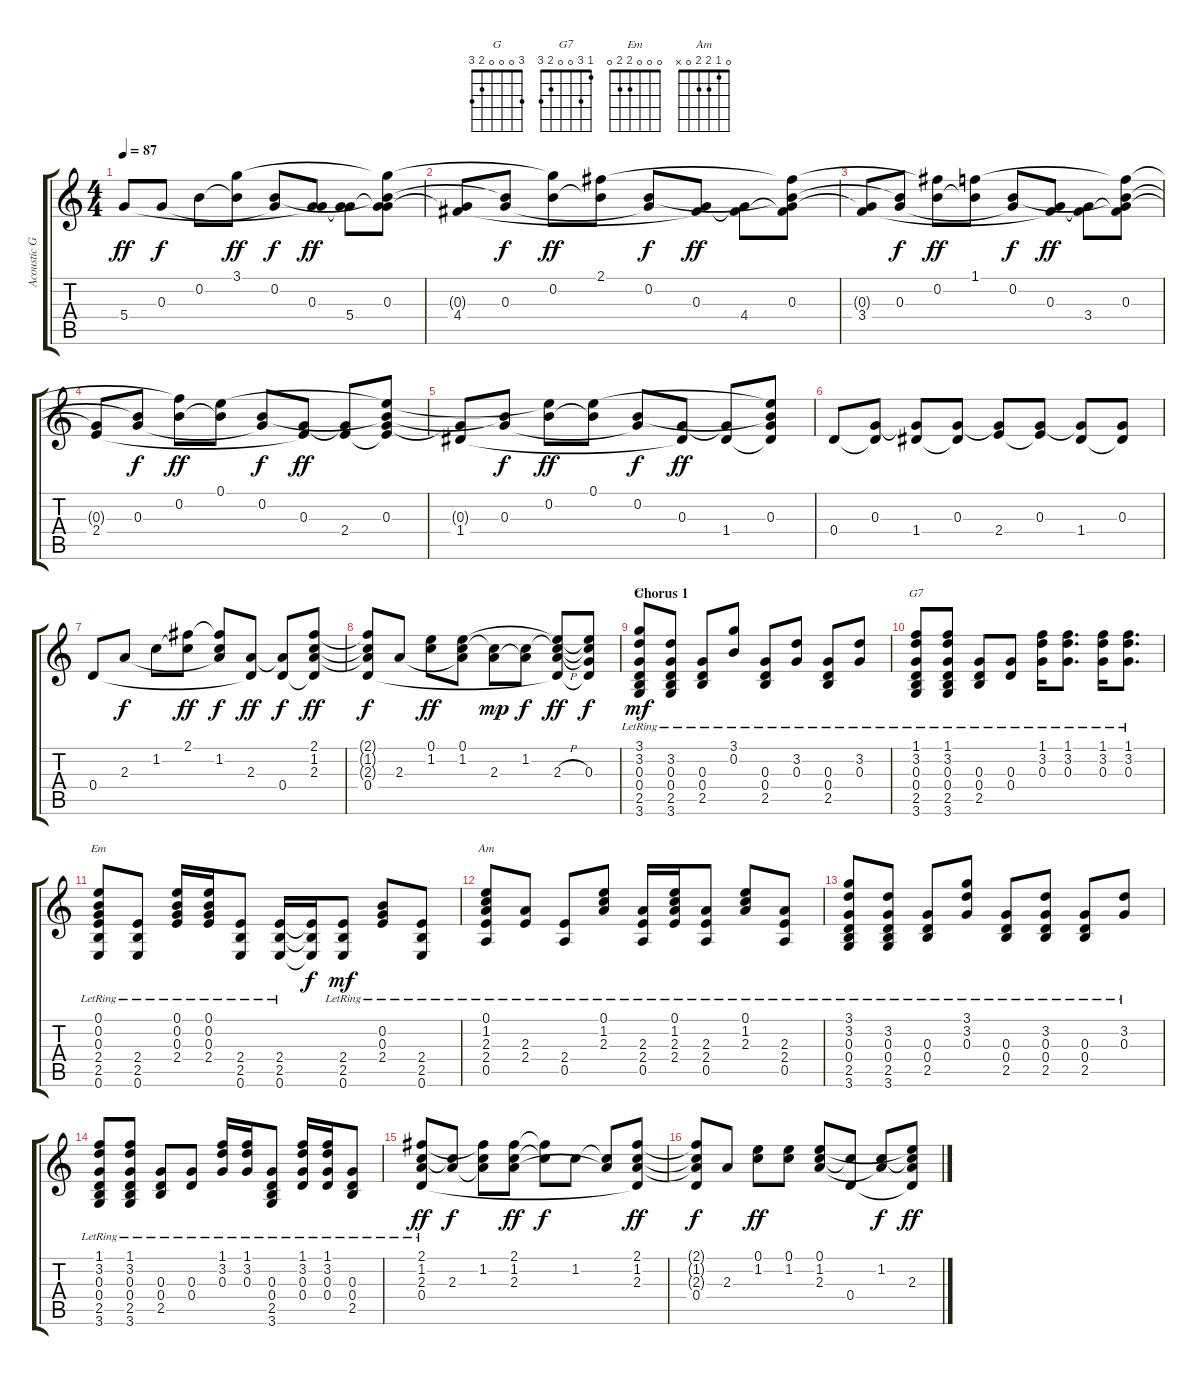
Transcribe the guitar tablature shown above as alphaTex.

\track ("Acoustic Guitar 1" "Acoustic G") {instrument acousticguitarsteel}
\staff {score tabs}
\tuning (E4 B3 G3 D3 A2 E2) {hide}
\chord ("G" 3 0 0 0 2 3)
\chord ("G7" 1 3 0 0 2 3)
\chord ("Em" 0 0 0 2 2 0)
\chord ("Am" 0 1 2 2 0 x)
\ts (4 4)
\tempo 87
\clef g2
\ks c
5.4.8{dy ff} 0.3.8{dy f} 0.2.8 (3.1 0.2{t}).8{dy ff} (0.2 0.3{t}).8{dy f} (0.3 5.4{t}).8{dy ff} (0.3{t} 5.4).8 (3.1{t} 0.2{t} 0.3 5.4{t}).8 |
(0.3{t} 4.4).8 (0.2{t} 0.3).8{dy f} (3.1{t} 0.2).8{dy ff} (2.1 0.2{t}).8 (0.2 0.3{t}).8{dy f} (0.3 4.4{t}).8{dy ff} (0.3{t} 4.4).8 (2.1{t} 0.2{t} 0.3 4.4{t}).8 |
(0.3{t} 3.4).8 (0.2{t} 0.3).8{dy f} (2.1{t} 0.2).8{dy ff} (1.1 0.2{t}).8 (0.2 0.3{t}).8{dy f} (0.3 3.4{t}).8{dy ff} (0.3{t} 3.4).8 (1.1{t} 0.2{t} 0.3 3.4{t}).8 |
(0.3{t} 2.4).8 (0.2{t} 0.3).8{dy f} (1.1{t} 0.2).8{dy ff} (0.1 0.2{t}).8 (0.2 0.3{t}).8{dy f} (0.3 2.4{t}).8{dy ff} (0.3{t} 2.4).8 (0.1{t} 0.2{t} 0.3 2.4{t}).8 |
(0.3{t} 1.4).8 (0.2{t} 0.3).8{dy f} (0.1{t} 0.2).8{dy ff} (0.1 0.2{t}).8 (0.2 0.3{t}).8{dy f} (0.3 1.4{t}).8{dy ff} (0.3{t} 1.4).8 (0.1{t} 0.2{t} 0.3 1.4{t}).8 |
0.4.8 (0.3 0.4{t}).8 (0.3{t} 1.4).8 (0.3 1.4{t}).8 (0.3{t} 2.4).8 (0.3 2.4{t}).8 (0.3{t} 1.4).8 (0.3 1.4{t}).8 |
0.4.8 2.3.8{dy f} 1.2.8 (2.1 1.2{t}).8{dy ff} (2.1{t} 1.2 2.3{t}).8{dy f} (2.3 0.4{t}).8{dy ff} (2.3{t} 0.4).8{dy f} (2.1 1.2 2.3 0.4{t}).8{dy ff} |
(2.1{t} 1.2{t} 2.3{t} 0.4).8{dy f} 2.3.8 (0.1 1.2).8{dy ff} (0.1 1.2 2.3{t}).8 (1.2{t} 2.3).8{dy mp} (1.2 2.3{t}).8{dy f} (0.1{t} 1.2{t} 2.3{h} 0.4{t}).8{dy ff} (0.1{t} 1.2{t} 0.3 0.4{t}).8{dy f} |
\section ("" "Chorus 1")
(3.1{lr} 3.2{lr} 0.3{lr} 0.4{lr} 2.5{lr} 3.6{lr}).8{ch "G" dy mf} (3.2{lr} 0.3 0.4 2.5 3.6).8 (0.3{lr} 0.4 2.5).8 (3.1{lr} 0.2{lr}).8 (0.3{lr} 0.4 2.5).8 (3.2{lr} 0.3).8 (0.3{lr} 0.4 2.5).8 (3.2{lr} 0.3).8 |
(1.1{lr} 3.2{lr} 0.3{lr} 0.4{lr} 2.5{lr} 3.6{lr}).8{ch "G7"} (1.1{lr} 3.2{lr} 0.3 0.4 2.5 3.6).8 (0.3 0.4{lr} 2.5).8 (0.3{lr} 0.4).8 (1.1{lr} 3.2{lr} 0.3{lr}).16 (1.1{lr} 3.2{lr} 0.3{lr}).8{d} (1.1{lr} 3.2{lr} 0.3{lr}).16 (1.1{lr} 3.2{lr} 0.3{lr}).8{d} |
(0.1{lr} 0.2{lr} 0.3{lr} 2.4{lr} 2.5{lr} 0.6{lr}).8{ch "Em"} (2.4{lr} 2.5{lr} 0.6{lr}).8 (0.1{lr} 0.2{lr} 0.3{lr} 2.4{lr}).16 (0.1{lr} 0.2{lr} 0.3{lr} 2.4{lr}).16 (2.4{lr} 2.5{lr} 0.6{lr}).8 (2.4{lr} 2.5{lr} 0.6{lr}).16 (2.4{t} 2.5{t} 0.6{t}).16{dy f} (2.4{lr} 2.5{lr} 0.6{lr}).8{dy mf} (0.2{lr} 0.3{lr} 2.4{lr}).8 (2.4{lr} 2.5{lr} 0.6{lr}).8 |
(0.1{lr} 1.2{lr} 2.3{lr} 2.4{lr} 0.5{lr}).8{ch "Am"} (2.3{lr} 2.4{lr}).8 (2.4{lr} 0.5{lr}).8 (0.1{lr} 1.2{lr} 2.3{lr}).8 (2.3{lr} 2.4{lr} 0.5{lr}).16 (0.1{lr} 1.2{lr} 2.3{lr} 2.4{lr}).16 (2.3{lr} 2.4{lr} 0.5{lr}).8 (0.1{lr} 1.2{lr} 2.3{lr}).8 (2.3{lr} 2.4{lr} 0.5{lr}).8 |
(3.1{lr} 3.2{lr} 0.3{lr} 0.4{lr} 2.5{lr} 3.6{lr}).8 (3.2{lr} 0.3{lr} 0.4{lr} 2.5{lr} 3.6{lr}).8 (0.3{lr} 0.4{lr} 2.5{lr}).8 (3.1{lr} 3.2{lr} 0.3{lr}).8 (0.3{lr} 0.4{lr} 2.5{lr}).8 (3.2{lr} 0.3{lr} 0.4{lr} 2.5{lr}).8 (0.3{lr} 0.4{lr} 2.5{lr}).8 (3.2{lr} 0.3{lr}).8 |
(1.1{lr} 3.2{lr} 0.3{lr} 0.4{lr} 2.5{lr} 3.6{lr}).8 (1.1{lr} 3.2{lr} 0.3 0.4 2.5 3.6).8 (0.3 0.4{lr} 2.5).8 (0.3{lr} 0.4).8 (1.1{lr} 3.2{lr} 0.3{lr}).16 (1.1{lr} 3.2{lr} 0.3{lr}).16 (0.3{lr} 0.4{lr} 2.5{lr} 3.6{lr}).8 (1.1{lr} 3.2{lr} 0.3{lr} 0.4{lr}).16 (1.1{lr} 3.2{lr} 0.3{lr} 0.4{lr}).16 (0.3{lr} 0.4{lr} 2.5{lr}).8 |
(2.1{lr} 1.2{lr} 2.3{lr} 0.4).8{dy ff} (1.2{t} 2.3).8{dy f} (2.1{t} 1.2 2.3{t}).8 (2.1 1.2 2.3).8{dy ff} (2.1{t} 1.2{t}).8{dy f} 1.2.8 (1.2{t} 2.3{t}).8 (2.1 1.2 2.3 0.4{t}).8{dy ff} |
(2.1{t} 1.2{t} 2.3{t} 0.4).8{dy f} 2.3.8 (0.1 1.2).8{dy ff} (0.1 1.2).8 (0.1 1.2 2.3).8 (1.2{t} 0.4).8 (1.2 2.3{t}).8{dy f} (0.1{t} 1.2{t} 2.3 0.4{t}).8{dy ff}
